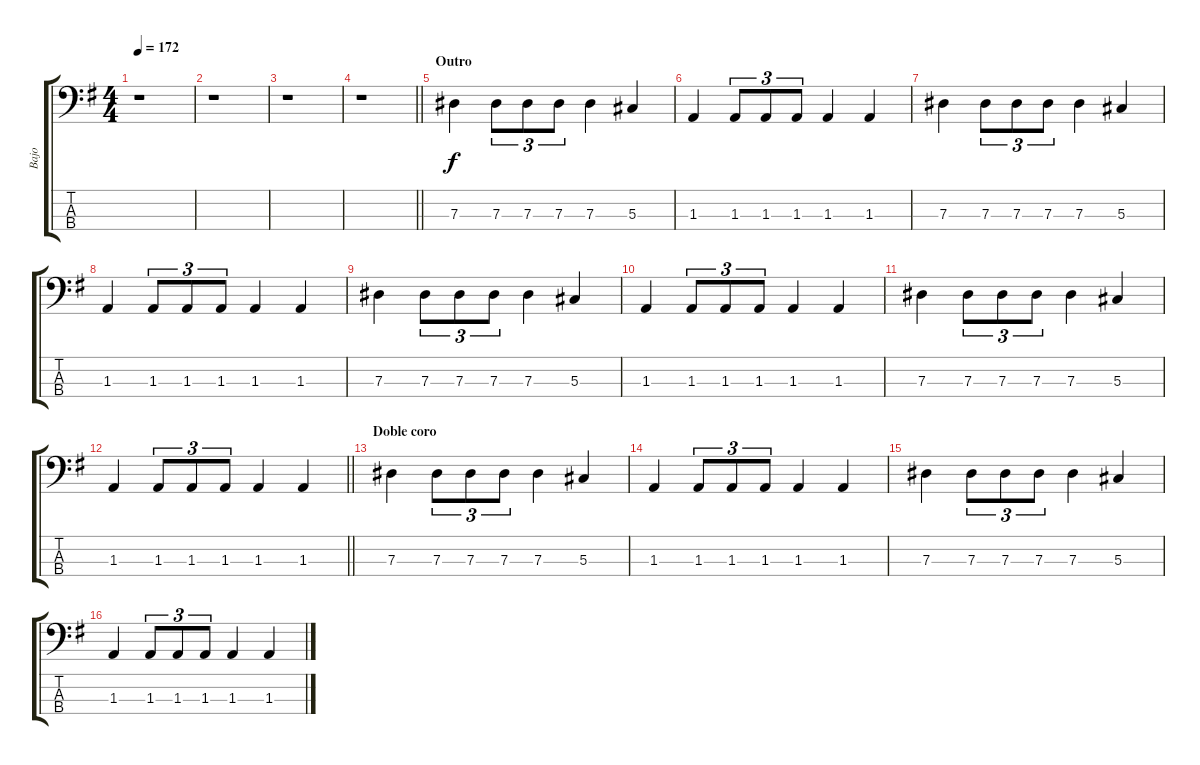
\track ("Bajo" "Bajo") {instrument electricbasspick}
\staff {score tabs}
\tuning (Gb2 Db2 Ab1 Eb1) {hide}
\ts (4 4)
\tempo 172
\clef f4
\ks eminor
r.1{dy f} |
r.1 |
r.1 |
\barLineRight lightlight
r.1 |
\section ("" "Outro")
7.3.4 7.3.8{tu (3 2)} 7.3.8{tu (3 2)} 7.3.8{tu (3 2)} 7.3.4 5.3.4 |
1.3.4 1.3.8{tu (3 2)} 1.3.8{tu (3 2)} 1.3.8{tu (3 2)} 1.3.4 1.3.4 |
7.3.4 7.3.8{tu (3 2)} 7.3.8{tu (3 2)} 7.3.8{tu (3 2)} 7.3.4 5.3.4 |
1.3.4 1.3.8{tu (3 2)} 1.3.8{tu (3 2)} 1.3.8{tu (3 2)} 1.3.4 1.3.4 |
7.3.4 7.3.8{tu (3 2)} 7.3.8{tu (3 2)} 7.3.8{tu (3 2)} 7.3.4 5.3.4 |
1.3.4 1.3.8{tu (3 2)} 1.3.8{tu (3 2)} 1.3.8{tu (3 2)} 1.3.4 1.3.4 |
7.3.4 7.3.8{tu (3 2)} 7.3.8{tu (3 2)} 7.3.8{tu (3 2)} 7.3.4 5.3.4 |
\barLineRight lightlight
1.3.4 1.3.8{tu (3 2)} 1.3.8{tu (3 2)} 1.3.8{tu (3 2)} 1.3.4 1.3.4 |
\section ("" "Doble coro")
7.3.4 7.3.8{tu (3 2)} 7.3.8{tu (3 2)} 7.3.8{tu (3 2)} 7.3.4 5.3.4 |
1.3.4 1.3.8{tu (3 2)} 1.3.8{tu (3 2)} 1.3.8{tu (3 2)} 1.3.4 1.3.4 |
7.3.4 7.3.8{tu (3 2)} 7.3.8{tu (3 2)} 7.3.8{tu (3 2)} 7.3.4 5.3.4 |
1.3.4 1.3.8{tu (3 2)} 1.3.8{tu (3 2)} 1.3.8{tu (3 2)} 1.3.4 1.3.4
